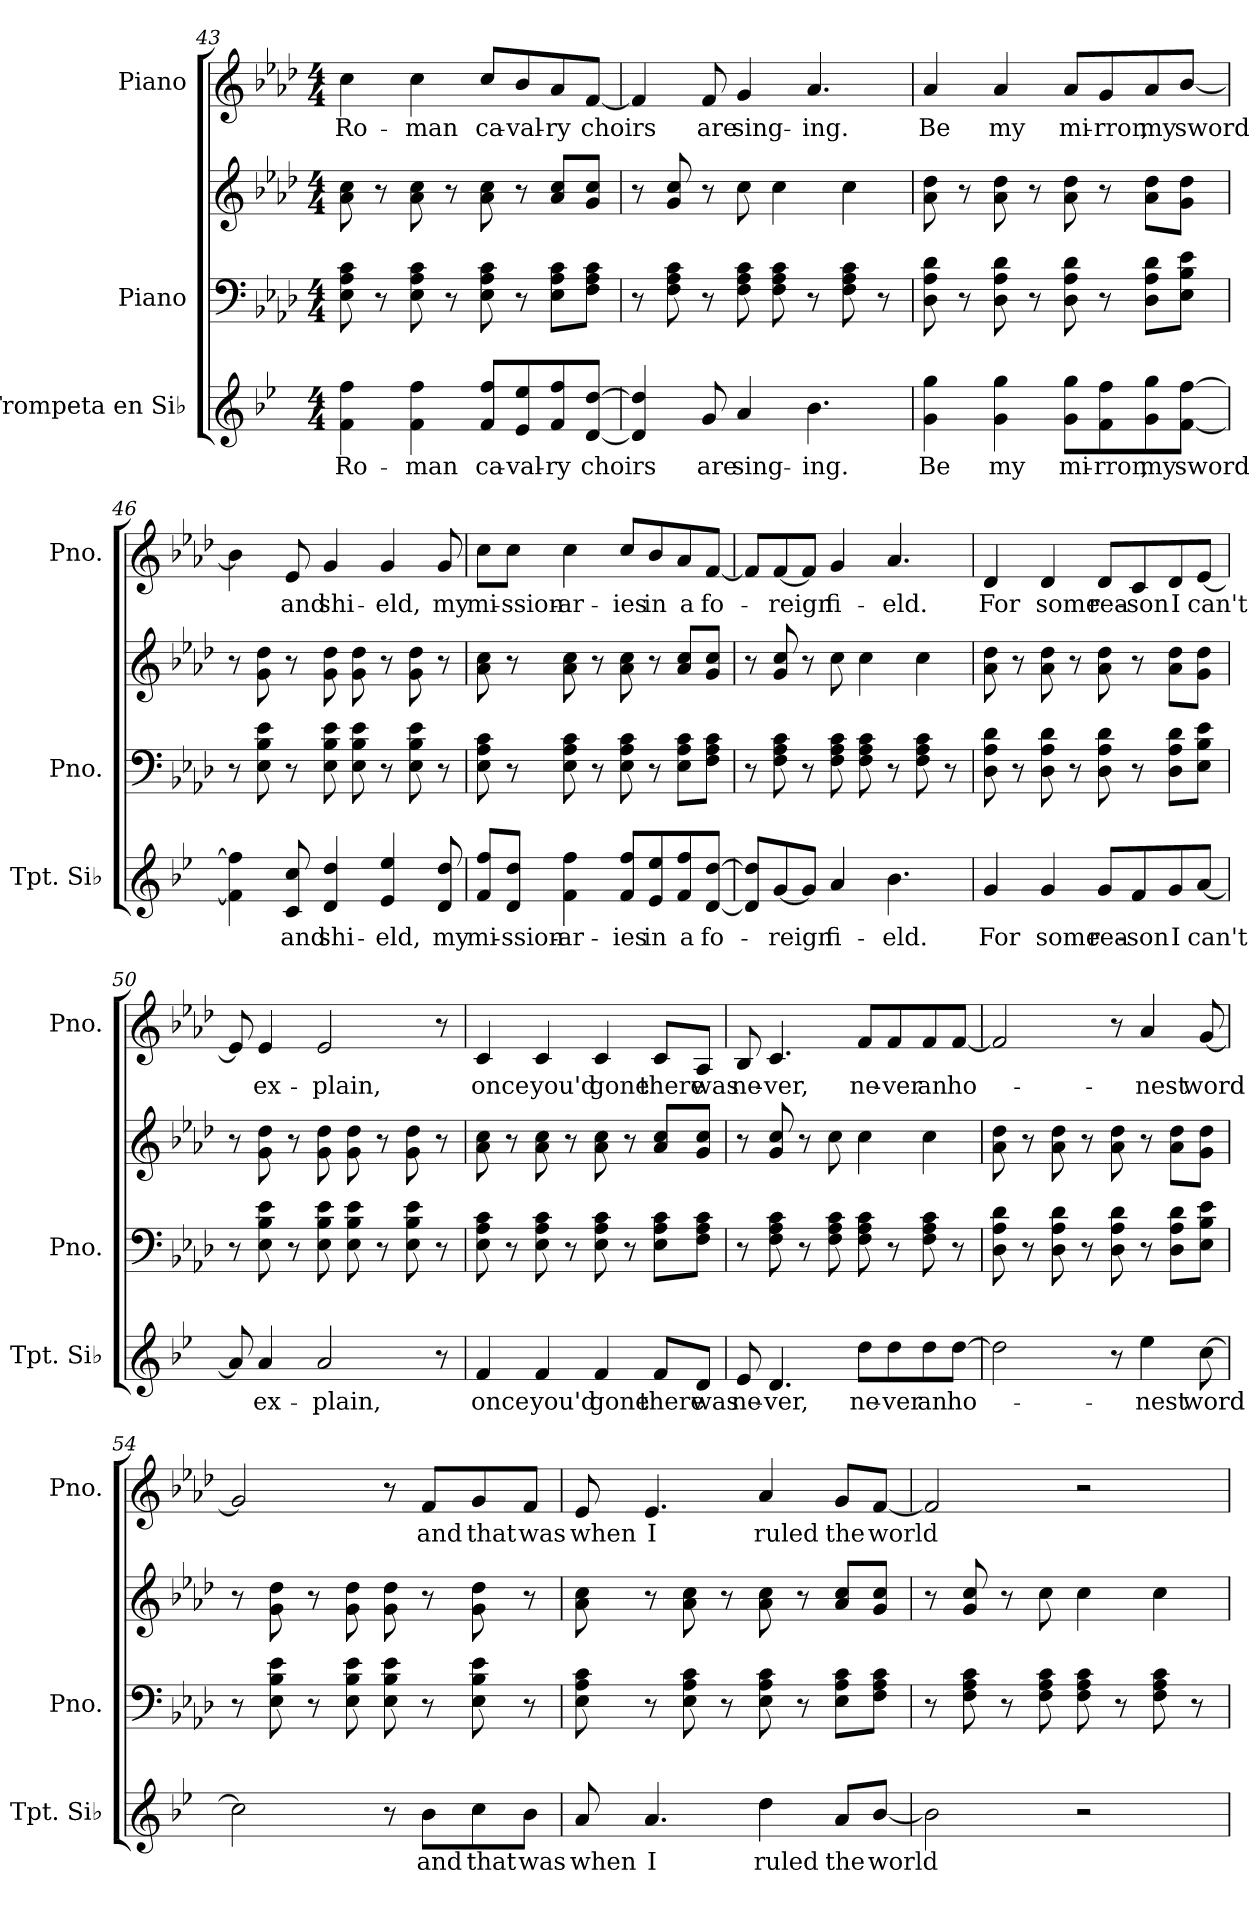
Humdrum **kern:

**kern	**text	**kern	**kern	**kern	**text
*part3	*part3	*part2	*part2	*part1	*part1
*staff4	*staff4	*staff3	*staff2	*staff1	*staff1
*I"Trompeta en Si♭	*	*I"Piano	*	*I"Piano	*
*I'Tpt. Si♭	*	*I'Pno.	*	*I'Pno.	*
*clefG2	*	*clefF4	*clefG2	*clefG2	*
*ITrd1c2	*	*	*	*	*
*k[b-e-a-d-]	*	*k[b-e-a-d-]	*k[b-e-a-d-]	*k[b-e-a-d-]	*
*M4/4	*	*M4/4	*M4/4	*M4/4	*
=43	=43	=43	=43	=43	=43
!	!LO:LY:b	!	!	!	!LO:LY:b
4e-\ 4ee-\	Ro-	8E-\ 8A-\ 8c\	8a-\ 8cc\	4cc\	Ro-
.	.	8r	8r	.	.
!	!LO:LY:b	!	!	!	!LO:LY:b
4e-\ 4ee-\	-man	8E-\ 8A-\ 8c\	8a-\ 8cc\	4cc\	-man
.	.	8r	8r	.	.
!	!LO:LY:b	!	!	!	!LO:LY:b
8e-/ 8ee-/L	ca-	8E-\ 8A-\ 8c\	8a-\ 8cc\	8cc/L	ca-
!	!LO:LY:b	!	!	!	!LO:LY:b
8d-/ 8dd-/	-val-	8r	8r	8b-/	-val-
!	!LO:LY:b	!	!	!	!LO:LY:b
8e-/ 8ee-/	-ry	8E-\ 8A-\ 8c\L	8a-/ 8cc/L	8a-/	-ry
!	!LO:LY:b	!	!	!	!LO:LY:b
[8c/ [8cc/J	choirs	8F\ 8A-\ 8c\J	8g/ 8cc/J	[8f/J	choirs
=44	=44	=44	=44	=44	=44
4c/] 4cc/]	.	8r	8r	4f/]	.
.	.	8F\ 8A-\ 8c\	8g/ 8cc/	.	.
!	!LO:LY:b	!	!	!	!LO:LY:b
8f/	are	8r	8r	8f/	are
!	!LO:LY:b	!	!	!	!LO:LY:b
4g/	sing-	8F\ 8A-\ 8c\	8cc\	4g/	sing-
.	.	8F\ 8A-\ 8c\	4cc\	.	.
!	!LO:LY:b	!	!	!	!LO:LY:b
4.a-\	-ing.	8r	.	4.a-/	-ing.
.	.	8F\ 8A-\ 8c\	4cc\	.	.
.	.	8r	.	.	.
!!LO:LB:g=z
=45	=45	=45	=45	=45	=45
!	!LO:LY:b	!	!	!	!LO:LY:b
4f\ 4ff\	Be	8D-\ 8A-\ 8d-\	8a-\ 8dd-\	4a-/	Be
.	.	8r	8r	.	.
!	!LO:LY:b	!	!	!	!LO:LY:b
4f\ 4ff\	my	8D-\ 8A-\ 8d-\	8a-\ 8dd-\	4a-/	my
.	.	8r	8r	.	.
!	!LO:LY:b	!	!	!	!LO:LY:b
8f\ 8ff\L	mi-	8D-\ 8A-\ 8d-\	8a-\ 8dd-\	8a-/L	mi-
!	!LO:LY:b	!	!	!	!LO:LY:b
8e-\ 8ee-\	-rror,	8r	8r	8g/	-rror,
!	!LO:LY:b	!	!	!	!LO:LY:b
8f\ 8ff\	my	8D-\ 8A-\ 8d-\L	8a-\ 8dd-\L	8a-/	my
!	!LO:LY:b	!	!	!	!LO:LY:b
[8e-\ [8ee-\J	sword	8E-\ 8B-\ 8e-\J	8g\ 8dd-\J	[8b-/J	sword
=46	=46	=46	=46	=46	=46
4e-\] 4ee-\]	.	8r	8r	4b-\]	.
.	.	8E-\ 8B-\ 8e-\	8g\ 8dd-\	.	.
!	!LO:LY:b	!	!	!	!LO:LY:b
8B-/ 8b-/	and	8r	8r	8e-/	and
!	!LO:LY:b	!	!	!	!LO:LY:b
4c/ 4cc/	shi-	8E-\ 8B-\ 8e-\	8g\ 8dd-\	4g/	shi-
.	.	8E-\ 8B-\ 8e-\	8g\ 8dd-\	.	.
!	!LO:LY:b	!	!	!	!LO:LY:b
4d-/ 4dd-/	-eld,	8r	8r	4g/	-eld,
.	.	8E-\ 8B-\ 8e-\	8g\ 8dd-\	.	.
!	!LO:LY:b	!	!	!	!LO:LY:b
8c/ 8cc/	my	8r	8r	8g/	my
=47	=47	=47	=47	=47	=47
!	!LO:LY:b	!	!	!	!LO:LY:b
8e-/ 8ee-/L	mi-	8E-\ 8A-\ 8c\	8a-\ 8cc\	8cc\L	mi-
!	!LO:LY:b	!	!	!	!LO:LY:b
8c/ 8cc/J	-ssion-	8r	8r	8cc\J	-ssion-
!	!LO:LY:b	!	!	!	!LO:LY:b
4e-\ 4ee-\	-ar-	8E-\ 8A-\ 8c\	8a-\ 8cc\	4cc\	-ar-
.	.	8r	8r	.	.
!	!LO:LY:b	!	!	!	!LO:LY:b
8e-/ 8ee-/L	-ies	8E-\ 8A-\ 8c\	8a-\ 8cc\	8cc/L	-ies
!	!LO:LY:b	!	!	!	!LO:LY:b
8d-/ 8dd-/	in	8r	8r	8b-/	in
!	!LO:LY:b	!	!	!	!LO:LY:b
8e-/ 8ee-/	a	8E-\ 8A-\ 8c\L	8a-/ 8cc/L	8a-/	a
!	!LO:LY:b	!	!	!	!LO:LY:b
[8c/ [8cc/J	fo-	8F\ 8A-\ 8c\J	8g/ 8cc/J	[8f/J	fo-
=48	=48	=48	=48	=48	=48
8c/] 8cc/]L	.	8r	8r	8f/L]	.
!	!LO:LY:b	!	!	!	!LO:LY:b
[8f/	-reign	8F\ 8A-\ 8c\	8g/ 8cc/	[8f/	-reign
8f/J]	.	8r	8r	8f/J]	.
!	!LO:LY:b	!	!	!	!LO:LY:b
4g/	fi-	8F\ 8A-\ 8c\	8cc\	4g/	fi-
.	.	8F\ 8A-\ 8c\	4cc\	.	.
!	!LO:LY:b	!	!	!	!LO:LY:b
4.a-\	-eld.	8r	.	4.a-/	-eld.
.	.	8F\ 8A-\ 8c\	4cc\	.	.
.	.	8r	.	.	.
!!LO:PB:g=z
=49	=49	=49	=49	=49	=49
!	!LO:LY:b	!	!	!	!LO:LY:b
4f/	For	8D-\ 8A-\ 8d-\	8a-\ 8dd-\	4d-/	For
.	.	8r	8r	.	.
!	!LO:LY:b	!	!	!	!LO:LY:b
4f/	some	8D-\ 8A-\ 8d-\	8a-\ 8dd-\	4d-/	some
.	.	8r	8r	.	.
!	!LO:LY:b	!	!	!	!LO:LY:b
8f/L	rea-	8D-\ 8A-\ 8d-\	8a-\ 8dd-\	8d-/L	rea-
!	!LO:LY:b	!	!	!	!LO:LY:b
8e-/	-son	8r	8r	8c/	-son
!	!LO:LY:b	!	!	!	!LO:LY:b
8f/	I	8D-\ 8A-\ 8d-\L	8a-\ 8dd-\L	8d-/	I
!	!LO:LY:b	!	!	!	!LO:LY:b
[8g/J	can't	8E-\ 8B-\ 8e-\J	8g\ 8dd-\J	[8e-/J	can't
=50	=50	=50	=50	=50	=50
8g/]	.	8r	8r	8e-/]	.
!	!LO:LY:b	!	!	!	!LO:LY:b
4g/	ex-	8E-\ 8B-\ 8e-\	8g\ 8dd-\	4e-/	ex-
.	.	8r	8r	.	.
!	!LO:LY:b	!	!	!	!LO:LY:b
2g/	-plain,	8E-\ 8B-\ 8e-\	8g\ 8dd-\	2e-/	-plain,
.	.	8E-\ 8B-\ 8e-\	8g\ 8dd-\	.	.
.	.	8r	8r	.	.
.	.	8E-\ 8B-\ 8e-\	8g\ 8dd-\	.	.
8r	.	8r	8r	8r	.
=51	=51	=51	=51	=51	=51
!	!LO:LY:b	!	!	!	!LO:LY:b
4e-/	once	8E-\ 8A-\ 8c\	8a-\ 8cc\	4c/	once
.	.	8r	8r	.	.
!	!LO:LY:b	!	!	!	!LO:LY:b
4e-/	you'd	8E-\ 8A-\ 8c\	8a-\ 8cc\	4c/	you'd
.	.	8r	8r	.	.
!	!LO:LY:b	!	!	!	!LO:LY:b
4e-/	gone	8E-\ 8A-\ 8c\	8a-\ 8cc\	4c/	gone
.	.	8r	8r	.	.
!	!LO:LY:b	!	!	!	!LO:LY:b
8e-/L	there	8E-\ 8A-\ 8c\L	8a-/ 8cc/L	8c/L	there
!	!LO:LY:b	!	!	!	!LO:LY:b
8c/J	was	8F\ 8A-\ 8c\J	8g/ 8cc/J	8A-/J	was
=52	=52	=52	=52	=52	=52
!	!LO:LY:b	!	!	!	!LO:LY:b
8d-/	ne-	8r	8r	8B-/	ne-
!	!LO:LY:b	!	!	!	!LO:LY:b
4.c/	-ver,	8F\ 8A-\ 8c\	8g/ 8cc/	4.c/	-ver,
.	.	8r	8r	.	.
.	.	8F\ 8A-\ 8c\	8cc\	.	.
!	!LO:LY:b	!	!	!	!LO:LY:b
8cc\L	ne-	8F\ 8A-\ 8c\	4cc\	8f/L	ne-
!	!LO:LY:b	!	!	!	!LO:LY:b
8cc\	-ver	8r	.	8f/	-ver
!	!LO:LY:b	!	!	!	!LO:LY:b
8cc\	an	8F\ 8A-\ 8c\	4cc\	8f/	an
!	!LO:LY:b	!	!	!	!LO:LY:b
[8cc\J	ho-	8r	.	[8f/J	ho-
!!LO:LB:g=z
=53	=53	=53	=53	=53	=53
2cc\]	.	8D-\ 8A-\ 8d-\	8a-\ 8dd-\	2f/]	.
.	.	8r	8r	.	.
.	.	8D-\ 8A-\ 8d-\	8a-\ 8dd-\	.	.
.	.	8r	8r	.	.
8r	.	8D-\ 8A-\ 8d-\	8a-\ 8dd-\	8r	.
!	!LO:LY:b	!	!	!	!LO:LY:b
4dd-\	-nest	8r	8r	4a-/	-nest
.	.	8D-\ 8A-\ 8d-\L	8a-\ 8dd-\L	.	.
!	!LO:LY:b	!	!	!	!LO:LY:b
[8b-\	word	8E-\ 8B-\ 8e-\J	8g\ 8dd-\J	[8g/	word
=54	=54	=54	=54	=54	=54
2b-\]	.	8r	8r	2g/]	.
.	.	8E-\ 8B-\ 8e-\	8g\ 8dd-\	.	.
.	.	8r	8r	.	.
.	.	8E-\ 8B-\ 8e-\	8g\ 8dd-\	.	.
8r	.	8E-\ 8B-\ 8e-\	8g\ 8dd-\	8r	.
!	!LO:LY:b	!	!	!	!LO:LY:b
8a-\L	and	8r	8r	8f/L	and
!	!LO:LY:b	!	!	!	!LO:LY:b
8b-\	that	8E-\ 8B-\ 8e-\	8g\ 8dd-\	8g/	that
!	!LO:LY:b	!	!	!	!LO:LY:b
8a-\J	was	8r	8r	8f/J	was
=55	=55	=55	=55	=55	=55
!	!LO:LY:b	!	!	!	!LO:LY:b
8g/	when	8E-\ 8A-\ 8c\	8a-\ 8cc\	8e-/	when
!	!LO:LY:b	!	!	!	!LO:LY:b
4.g/	I	8r	8r	4.e-/	I
.	.	8E-\ 8A-\ 8c\	8a-\ 8cc\	.	.
.	.	8r	8r	.	.
!	!LO:LY:b	!	!	!	!LO:LY:b
4cc\	ruled	8E-\ 8A-\ 8c\	8a-\ 8cc\	4a-/	ruled
.	.	8r	8r	.	.
!	!LO:LY:b	!	!	!	!LO:LY:b
8g/L	the	8E-\ 8A-\ 8c\L	8a-/ 8cc/L	8g/L	the
!	!LO:LY:b	!	!	!	!LO:LY:b
[8a-/J	world	8F\ 8A-\ 8c\J	8g/ 8cc/J	[8f/J	world
=56	=56	=56	=56	=56	=56
2a-\]	.	8r	8r	2f/]	.
.	.	8F\ 8A-\ 8c\	8g/ 8cc/	.	.
.	.	8r	8r	.	.
.	.	8F\ 8A-\ 8c\	8cc\	.	.
2r	.	8F\ 8A-\ 8c\	4cc\	2r	.
.	.	8r	.	.	.
.	.	8F\ 8A-\ 8c\	4cc\	.	.
.	.	8r	.	.	.
=	=	=	=	=	=
*-	*-	*-	*-	*-	*-
